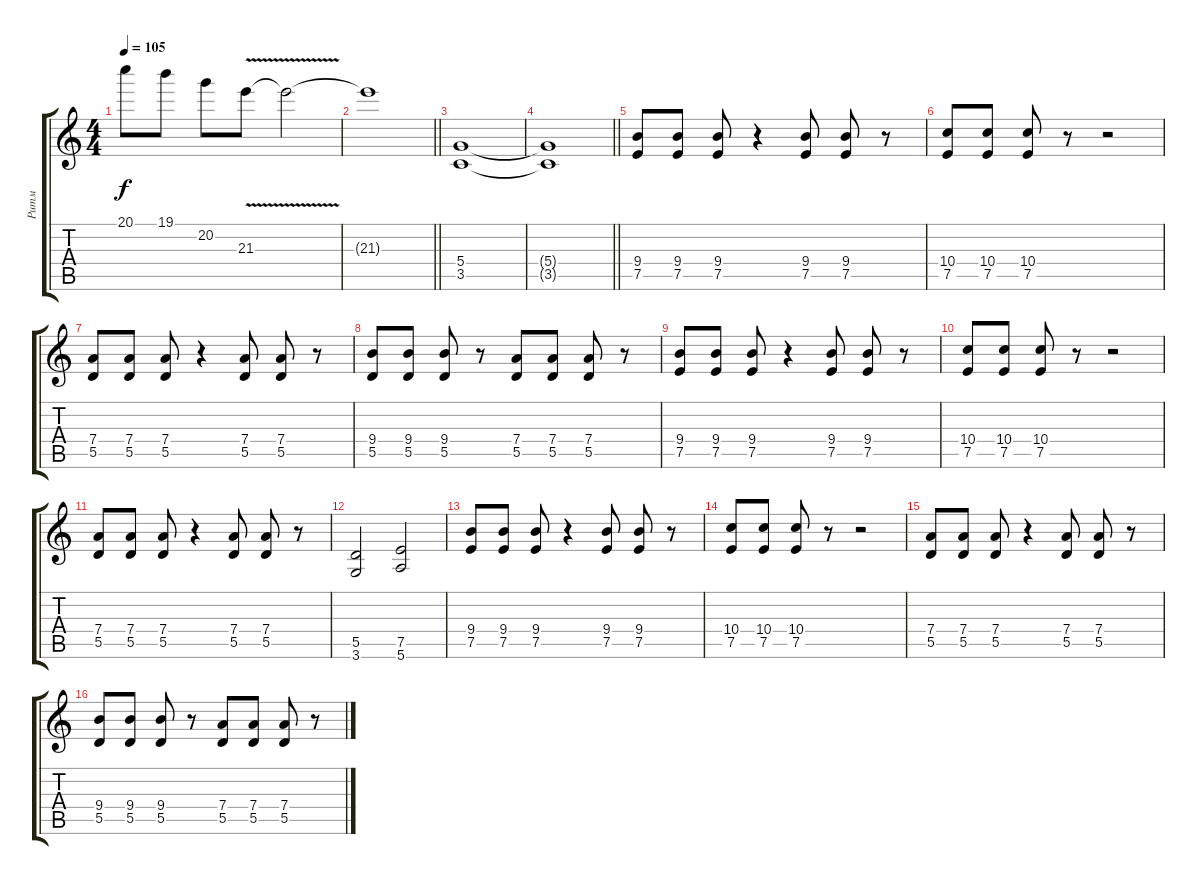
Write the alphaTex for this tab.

\track ("Ритм" "Ритм") {instrument electricguitarclean}
\staff {score tabs}
\tuning (E4 B3 G3 D3 A2 E2) {hide}
\ts (4 4)
\tempo 105
\clef g2
\ks c
20.1.8{dy f} 19.1.8 20.2.8 21.3{v}.8 21.3{t}.2 |
\barLineRight lightlight
21.3{t}.1 |
(5.4 3.5).1 |
\barLineRight lightlight
(5.4{t} 3.5{t}).1 |
(9.4 7.5).8{volume 15 instrument distortionguitar} (9.4 7.5).8 (9.4 7.5).8 r.4 (9.4 7.5).8 (9.4 7.5).8 r.8 |
(10.4 7.5).8 (10.4 7.5).8 (10.4 7.5).8 r.8 r.2 |
(7.4 5.5).8 (7.4 5.5).8 (7.4 5.5).8 r.4 (7.4 5.5).8 (7.4 5.5).8 r.8 |
(9.4 5.5).8 (9.4 5.5).8 (9.4 5.5).8 r.8 (7.4 5.5).8 (7.4 5.5).8 (7.4 5.5).8 r.8 |
(9.4 7.5).8 (9.4 7.5).8 (9.4 7.5).8 r.4 (9.4 7.5).8 (9.4 7.5).8 r.8 |
(10.4 7.5).8 (10.4 7.5).8 (10.4 7.5).8 r.8 r.2 |
(7.4 5.5).8 (7.4 5.5).8 (7.4 5.5).8 r.4 (7.4 5.5).8 (7.4 5.5).8 r.8 |
(5.5 3.6).2 (7.5 5.6).2 |
(9.4 7.5).8 (9.4 7.5).8 (9.4 7.5).8 r.4 (9.4 7.5).8 (9.4 7.5).8 r.8 |
(10.4 7.5).8 (10.4 7.5).8 (10.4 7.5).8 r.8 r.2 |
(7.4 5.5).8 (7.4 5.5).8 (7.4 5.5).8 r.4 (7.4 5.5).8 (7.4 5.5).8 r.8 |
(9.4 5.5).8 (9.4 5.5).8 (9.4 5.5).8 r.8 (7.4 5.5).8 (7.4 5.5).8 (7.4 5.5).8 r.8
